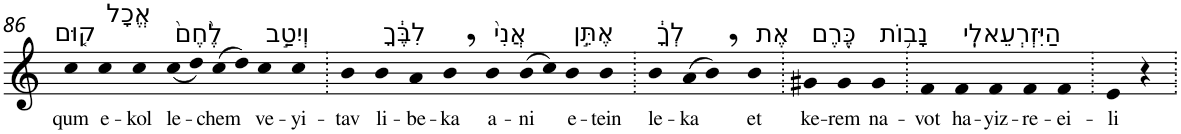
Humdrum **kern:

**kern	**text
*part1	*part1
*staff1	*staff1
*I"Piano	*
*I'Pno	*
!!LO:PB:g=z
*clefG2	*
*k[]	*
=86	=86
!LO:TX:a:t=ק֤וּם	!
!	!LO:LY:b
4cc	qum
!LO:TX:a:t=אֱכָל	!
!	!LO:LY:b
4cc	e-
!	!LO:LY:b
4cc	-kol
!LO:TX:a:t=לֶ֙חֶם֙	!
!	!LO:LY:b
(<8cc	le-
8dd)	.
!	!LO:LY:b
(>8cc	-chem
8dd)	.
!LO:TX:a:t=וְיִטַ֣ב	!
!	!LO:LY:b
4cc	ve-
!	!LO:LY:b
4cc	-yi-
=87.	=87.
!	!LO:LY:b
4b	-tav
!LO:TX:a:t=לִבֶּ֔ךָ	!
!	!LO:LY:b
4b	li-
!	!LO:LY:b
4a	-be-
!	!LO:LY:b
4b,	-ka
!LO:TX:a:t=אֲנִי֙	!
!	!LO:LY:b
4b	a-
!	!LO:LY:b
(>8b	-ni
8cc)	.
!LO:TX:a:t=אֶתֵּ֣ן	!
!	!LO:LY:b
4b	e-
!	!LO:LY:b
4b	-tein
=88.	=88.
!LO:TX:a:t=לְךָ֔	!
!	!LO:LY:b
4b	le-
!	!LO:LY:b
(>8a	-ka
8b,)	.
!LO:TX:a:t=אֶת	!
!	!LO:LY:b
4b	et
=89.	=89.
!LO:TX:a:t=כֶּ֖רֶם	!
!	!LO:LY:b
4g#X	ke-
!	!LO:LY:b
4g#	-rem
!LO:TX:a:t=נָב֥וֹת	!
!	!LO:LY:b
4g#	na-
=90.	=90.
!	!LO:LY:b
4f	-vot
!LO:TX:a:t=הַיִּזְרְעֵאלִֽי	!
!	!LO:LY:b
4f	ha-
!	!LO:LY:b
4f	-yiz-
!	!LO:LY:b
4f	-re-
!	!LO:LY:b
4f	-ei-
=91.	=91.
!	!LO:LY:b
4e	-li
4r	.
=.	=.
*-	*-
